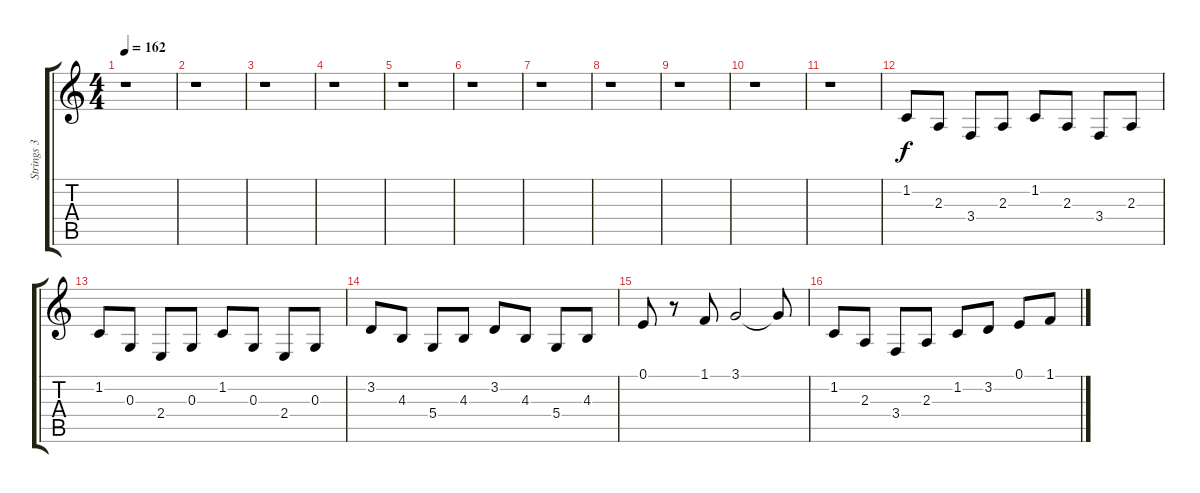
\track ("Strings 3" "Strings 3") {instrument stringensemble1}
\staff {score tabs}
\tuning (E4 B3 G3 D3 A2 E2) {hide}
\ts (4 4)
\tempo 162
\clef g2
\ks c
r.1{dy f} |
r.1 |
r.1 |
\section ("" "")
r.1 |
r.1 |
r.1 |
r.1 |
r.1 |
r.1 |
r.1 |
r.1 |
\section ("" "")
1.2.8 2.3.8 3.4.8 2.3.8 1.2.8 2.3.8 3.4.8 2.3.8 |
1.2.8 0.3.8 2.4.8 0.3.8 1.2.8 0.3.8 2.4.8 0.3.8 |
3.2.8 4.3.8 5.4.8 4.3.8 3.2.8 4.3.8 5.4.8 4.3.8 |
0.1.8 r.8 1.1.8 3.1.2 3.1{t}.8 |
1.2.8 2.3.8 3.4.8 2.3.8 1.2.8 3.2.8 0.1.8 1.1.8
